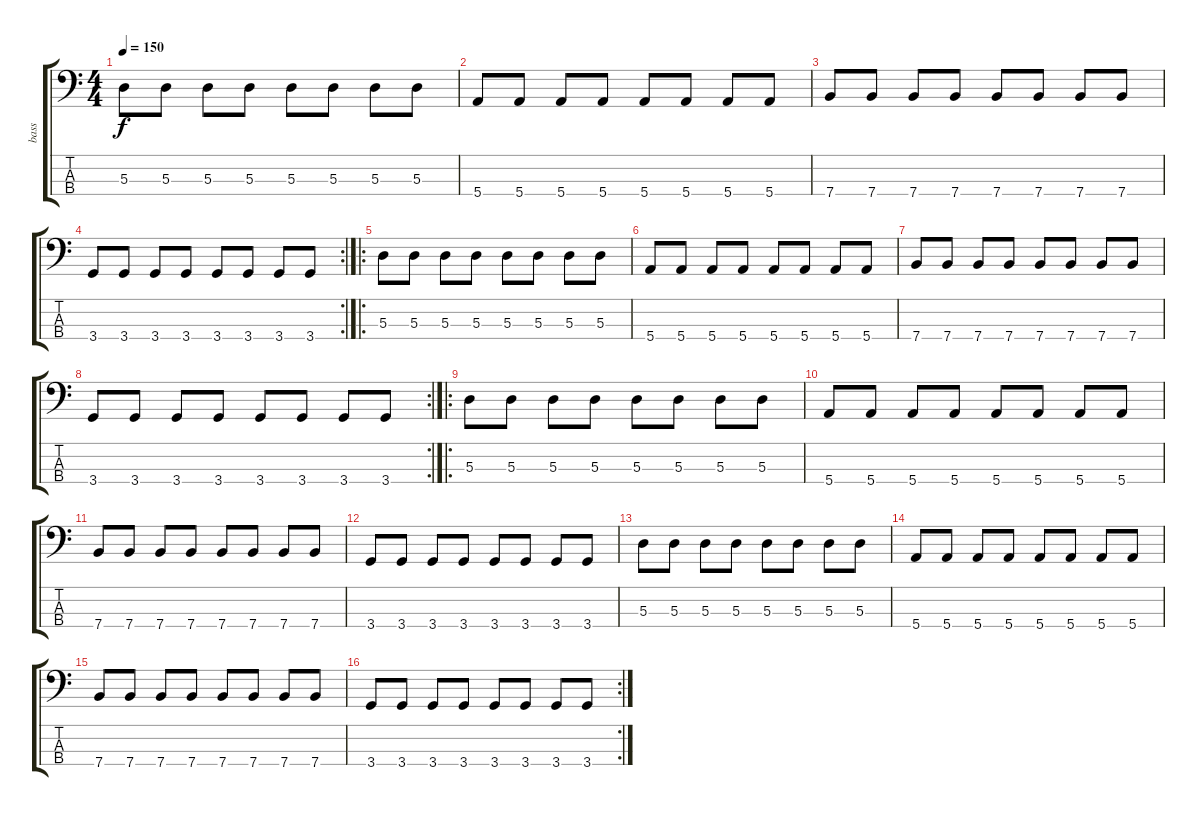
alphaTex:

\track ("bass" "bass") {instrument electricbassfinger}
\staff {score tabs}
\tuning (G2 D2 A1 E1) {hide}
\ts (4 4)
\tempo 150
\clef f4
\ks c
5.3.8{dy f} 5.3.8 5.3.8 5.3.8 5.3.8 5.3.8 5.3.8 5.3.8 |
5.4.8 5.4.8 5.4.8 5.4.8 5.4.8 5.4.8 5.4.8 5.4.8 |
7.4.8 7.4.8 7.4.8 7.4.8 7.4.8 7.4.8 7.4.8 7.4.8 |
\rc 2
3.4.8 3.4.8 3.4.8 3.4.8 3.4.8 3.4.8 3.4.8 3.4.8 |
\ro
5.3.8 5.3.8 5.3.8 5.3.8 5.3.8 5.3.8 5.3.8 5.3.8 |
5.4.8 5.4.8 5.4.8 5.4.8 5.4.8 5.4.8 5.4.8 5.4.8 |
7.4.8 7.4.8 7.4.8 7.4.8 7.4.8 7.4.8 7.4.8 7.4.8 |
\rc 2
3.4.8 3.4.8 3.4.8 3.4.8 3.4.8 3.4.8 3.4.8 3.4.8 |
\ro
5.3.8 5.3.8 5.3.8 5.3.8 5.3.8 5.3.8 5.3.8 5.3.8 |
5.4.8 5.4.8 5.4.8 5.4.8 5.4.8 5.4.8 5.4.8 5.4.8 |
7.4.8 7.4.8 7.4.8 7.4.8 7.4.8 7.4.8 7.4.8 7.4.8 |
3.4.8 3.4.8 3.4.8 3.4.8 3.4.8 3.4.8 3.4.8 3.4.8 |
5.3.8 5.3.8 5.3.8 5.3.8 5.3.8 5.3.8 5.3.8 5.3.8 |
5.4.8 5.4.8 5.4.8 5.4.8 5.4.8 5.4.8 5.4.8 5.4.8 |
7.4.8 7.4.8 7.4.8 7.4.8 7.4.8 7.4.8 7.4.8 7.4.8 |
\rc 2
3.4.8 3.4.8 3.4.8 3.4.8 3.4.8 3.4.8 3.4.8 3.4.8
